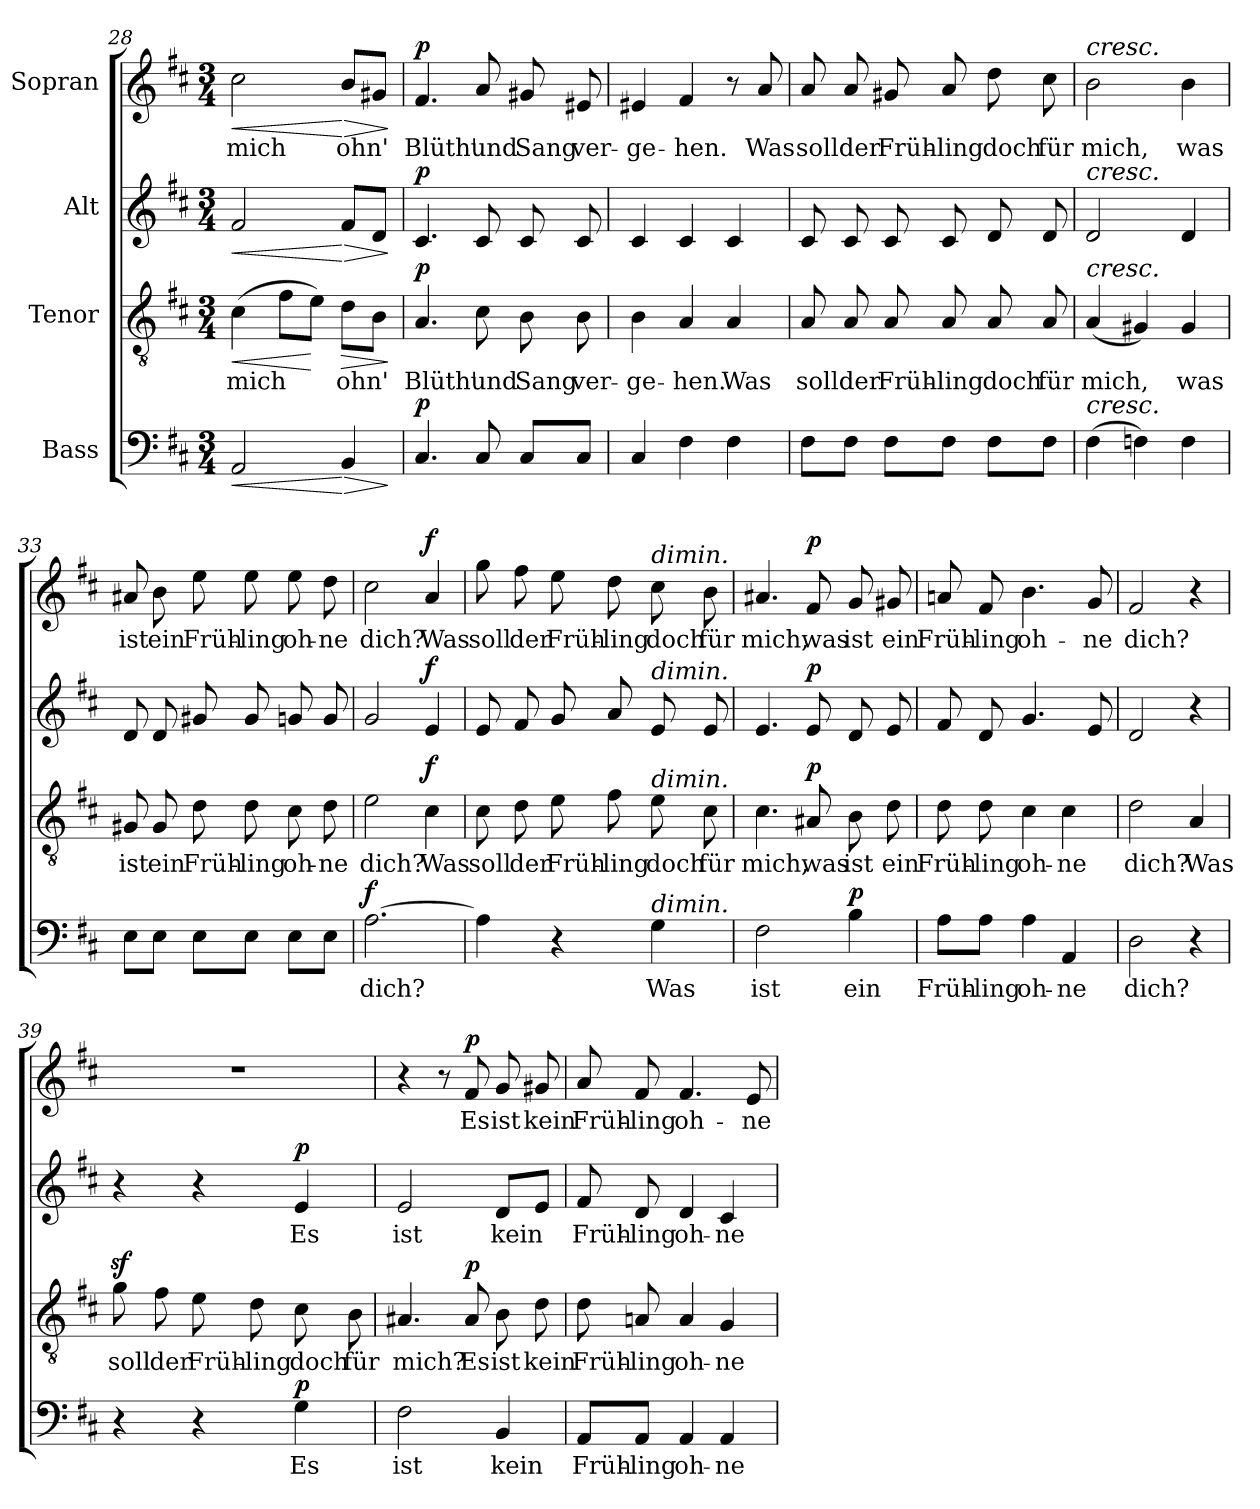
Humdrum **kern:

**kern	**text	**dynam	**kern	**text	**dynam	**kern	**text	**dynam	**kern	**text	**dynam
*part4	*part4	*part4	*part3	*part3	*part3	*part2	*part2	*part2	*part1	*part1	*part1
*staff4	*staff4	*staff4	*staff3	*staff3	*staff3	*staff2	*staff2	*staff2	*staff1	*staff1	*staff1
*I"Bass	*	*	*I"Tenor	*	*	*I"Alt	*	*	*I"Sopran	*	*
*clefF4	*	*	*clefGv2	*	*	*clefG2	*	*	*clefG2	*	*
*k[f#c#]	*	*	*k[f#c#]	*	*	*k[f#c#]	*	*	*k[f#c#]	*	*
*M3/4	*	*	*M3/4	*	*	*M3/4	*	*	*M3/4	*	*
=28	=28	=28	=28	=28	=28	=28	=28	=28	=28	=28	=28
!	!	!LO:HP:b	!	!	!LO:HP:b	!	!	!LO:HP:b	!	!	!LO:HP:b
2AA/	.	<	(4c#\	mich	<	2f#/	.	<	2cc#\	mich	<
.	.	.	8f#\L	.	.	.	.	.	.	.	.
.	.	.	8e\J)	.	[	.	.	.	.	.	.
!	!	!LO:HP:n=1:b	!	!	!LO:HP:b	!	!	!LO:HP:n=1:b	!	!	!LO:HP:n=1:b
4BB/	.	[ >	8d\L	ohn'	>	8f#/L	.	[ >	8b/L	ohn'	[ >
.	.	.	8B\J	.	.	8d/J	.	.	8g#X/J	.	.
.	.	]	.	.	]	.	.	]	.	.	]
=29	=29	=29	=29	=29	=29	=29	=29	=29	=29	=29	=29
!	!	!LO:DY:a	!	!	!LO:DY:a	!	!	!LO:DY:a	!	!	!LO:DY:a
4.C#/	.	p	4.A/	Blüth'	p	4.c#/	.	p	4.f#/	Blüth'	p
8C#/	.	.	8c#\	und	.	8c#/	.	.	8a/	und	.
8C#/L	.	.	8B\	Sang	.	8c#/	.	.	8g#X/	Sang	.
8C#/J	.	.	8B\	ver-	.	8c#/	.	.	8e#X/	ver-	.
=30	=30	=30	=30	=30	=30	=30	=30	=30	=30	=30	=30
4C#/	.	.	4B\	-ge-	.	4c#/	.	.	4e#X/	-ge-	.
4F#\	.	.	4A/	-hen.	.	4c#/	.	.	4f#/	-hen.	.
4F#\	.	.	4A/	Was	.	4c#/	.	.	8r	.	.
.	.	.	.	.	.	.	.	.	8a/	Was	.
=31	=31	=31	=31	=31	=31	=31	=31	=31	=31	=31	=31
8F#\L	.	.	8A/	soll	.	8c#/	.	.	8a/	soll	.
8F#\J	.	.	8A/	der	.	8c#/	.	.	8a/	der	.
8F#\L	.	.	8A/	Früh-	.	8c#/	.	.	8g#X/	Früh-	.
8F#\J	.	.	8A/	-ling	.	8c#/	.	.	8a/	-ling	.
8F#\L	.	.	8A/	doch	.	8d/	.	.	8dd\	doch	.
8F#\J	.	.	8A/	für	.	8d/	.	.	8cc#\	für	.
!!LO:LB:g=z
=32	=32	=32	=32	=32	=32	=32	=32	=32	=32	=32	=32
!	!	!	!	!	!	!	!	!	!LO:TX:a:i:t=cresc.	!	!
!	!	!	!	!	!	!LO:TX:a:i:t=cresc.	!	!	!	!	!
!	!	!	!LO:TX:a:i:t=cresc.	!	!	!	!	!	!	!	!
!LO:TX:a:i:t=cresc.	!	!	!	!	!	!	!	!	!	!	!
(4F#\	.	.	(4A/	mich,	.	2d/	.	.	2b\	mich,	.
4Fn\)	.	.	4G#X/)	.	.	.	.	.	.	.	.
4F\	.	.	4G#/	was	.	4d/	.	.	4b\	was	.
=33	=33	=33	=33	=33	=33	=33	=33	=33	=33	=33	=33
8E\L	.	.	8G#X/	ist	.	8d/	.	.	8a#X/	ist	.
8E\J	.	.	8G#/	ein	.	8d/	.	.	8b\	ein	.
8E\L	.	.	8d\	Früh-	.	8g#X/	.	.	8ee\	Früh-	.
8E\J	.	.	8d\	-ling	.	8g#/	.	.	8ee\	-ling	.
8E\L	.	.	8c#\	oh-	.	8gn/	.	.	8ee\	oh-	.
8E\J	.	.	8d\	-ne	.	8g/	.	.	8dd\	-ne	.
=34	=34	=34	=34	=34	=34	=34	=34	=34	=34	=34	=34
!	!	!LO:DY:a	!	!	!	!	!	!	!	!	!
[2.A\	dich?	f	2e\	dich?	.	2g/	.	.	2cc#\	dich?	.
!	!	!	!	!	!LO:DY:a	!	!	!LO:DY:a	!	!	!LO:DY:a
.	.	.	4c#\	Was	f	4e/	.	f	4a/	Was	f
=35	=35	=35	=35	=35	=35	=35	=35	=35	=35	=35	=35
4A\]	.	.	8c#\	soll	.	8e/	.	.	8gg\	soll	.
.	.	.	8d\	der	.	8f#/	.	.	8ff#\	der	.
4r	.	.	8e\	Früh-	.	8g/	.	.	8ee\	Früh-	.
.	.	.	8f#\	-ling	.	8a/	.	.	8dd\	-ling	.
!	!	!	!	!	!	!	!	!	!LO:TX:a:i:t=dimin.	!	!
!	!	!	!	!	!	!LO:TX:a:i:t=dimin.	!	!	!	!	!
!	!	!	!LO:TX:a:i:t=dimin.	!	!	!	!	!	!	!	!
!LO:TX:a:i:t=dimin.	!	!	!	!	!	!	!	!	!	!	!
4G\	Was	.	8e\	doch	.	8e/	.	.	8cc#\	doch	.
.	.	.	8c#\	für	.	8e/	.	.	8b\	für	.
=36	=36	=36	=36	=36	=36	=36	=36	=36	=36	=36	=36
2F#\	ist	.	4.c#\	mich,	.	4.e/	.	.	4.a#X/	mich,	.
!	!	!	!	!	!LO:DY:a	!	!	!LO:DY:a	!	!	!LO:DY:a
.	.	.	8A#X/	was	p	8e/	.	p	8f#/	was	p
!	!	!LO:DY:a	!	!	!	!	!	!	!	!	!
4B\	ein	p	8B\	ist	.	8d/	.	.	8g/	ist	.
.	.	.	8d\	ein	.	8e/	.	.	8g#X/	ein	.
!!LO:LB:g=z
=37	=37	=37	=37	=37	=37	=37	=37	=37	=37	=37	=37
8A\L	Früh-	.	8d\	Früh-	.	8f#/	.	.	8an/	Früh-	.
8A\J	-ling	.	8d\	-ling	.	8d/	.	.	8f#/	-ling	.
4A\	oh-	.	4c#\	oh-	.	4.g/	.	.	4.b\	oh-	.
4AA/	-ne	.	4c#\	-ne	.	.	.	.	.	.	.
.	.	.	.	.	.	8e/	.	.	8g/	-ne	.
=38	=38	=38	=38	=38	=38	=38	=38	=38	=38	=38	=38
2D\	dich?	.	2d\	dich?	.	2d/	.	.	2f#/	dich?	.
4r	.	.	4A/	Was	.	4r	.	.	4r	.	.
=39	=39	=39	=39	=39	=39	=39	=39	=39	=39	=39	=39
4r	.	.	8gz>\	soll	.	4r	.	.	2.r	.	.
.	.	.	8f#\	der	.	.	.	.	.	.	.
4r	.	.	8e\	Früh-	.	4r	.	.	.	.	.
.	.	.	8d\	-ling	.	.	.	.	.	.	.
!	!	!LO:DY:a	!	!	!	!	!	!LO:DY:a	!	!	!
4G\	Es	p	8c#\	doch	.	4e/	Es	p	.	.	.
.	.	.	8B\	für	.	.	.	.	.	.	.
=40	=40	=40	=40	=40	=40	=40	=40	=40	=40	=40	=40
2F#\	ist	.	4.A#X/	mich?	.	2e/	ist	.	4r	.	.
.	.	.	.	.	.	.	.	.	8r	.	.
!	!	!	!	!	!LO:DY:a	!	!	!	!	!	!LO:DY:a
.	.	.	8A#/	Es	p	.	.	.	8f#/	Es	p
4BB/	kein	.	8B\	ist	.	8d/L	kein	.	8g/	ist	.
.	.	.	8d\	kein	.	8e/J	.	.	8g#X/	kein	.
=41	=41	=41	=41	=41	=41	=41	=41	=41	=41	=41	=41
8AA/L	Früh-	.	8d\	Früh-	.	8f#/	Früh-	.	8a/	Früh-	.
8AA/J	-ling	.	8An/	-ling	.	8d/	-ling	.	8f#/	-ling	.
4AA/	oh-	.	4A/	oh-	.	4d/	oh-	.	4.f#/	oh-	.
4AA/	-ne	.	4G/	-ne	.	4c#/	-ne	.	.	.	.
.	.	.	.	.	.	.	.	.	8e/	-ne	.
=	=	=	=	=	=	=	=	=	=	=	=
*-	*-	*-	*-	*-	*-	*-	*-	*-	*-	*-	*-
